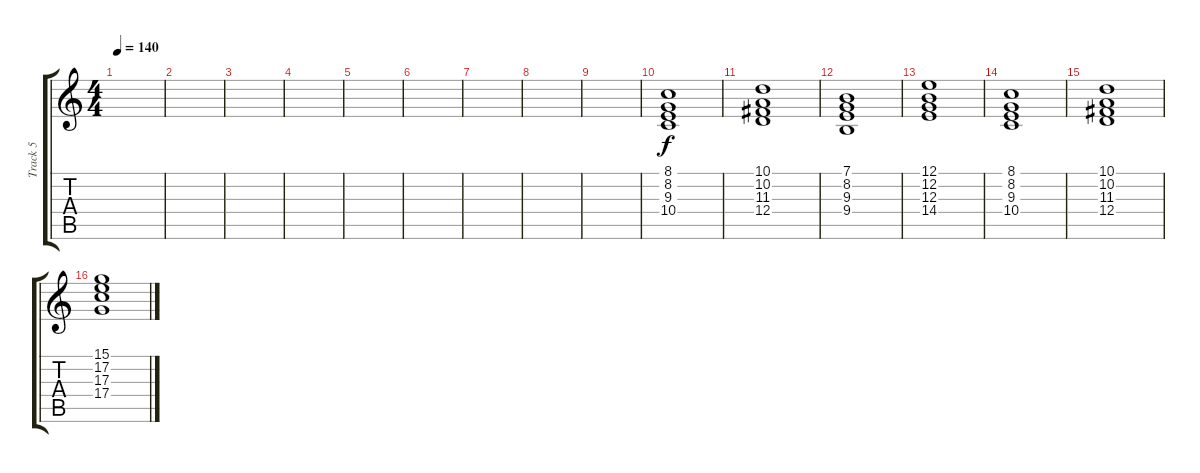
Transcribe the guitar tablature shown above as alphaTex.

\track ("Track 5" "Track 5") {instrument synthstrings1}
\staff {score tabs}
\tuning (E4 B3 G3 D3 A2 E2) {hide}
\ts (4 4)
\tempo 140
\clef g2
\ks c
|
|
|
|
|
|
|
|
|
(8.1 8.2 9.3 10.4).1 |
(10.1 10.2 11.3 12.4).1 |
(7.1 8.2 9.3 9.4).1 |
(12.1 12.2 12.3 14.4).1 |
(8.1 8.2 9.3 10.4).1 |
(10.1 10.2 11.3 12.4).1 |
(15.1 17.2 17.3 17.4).1
